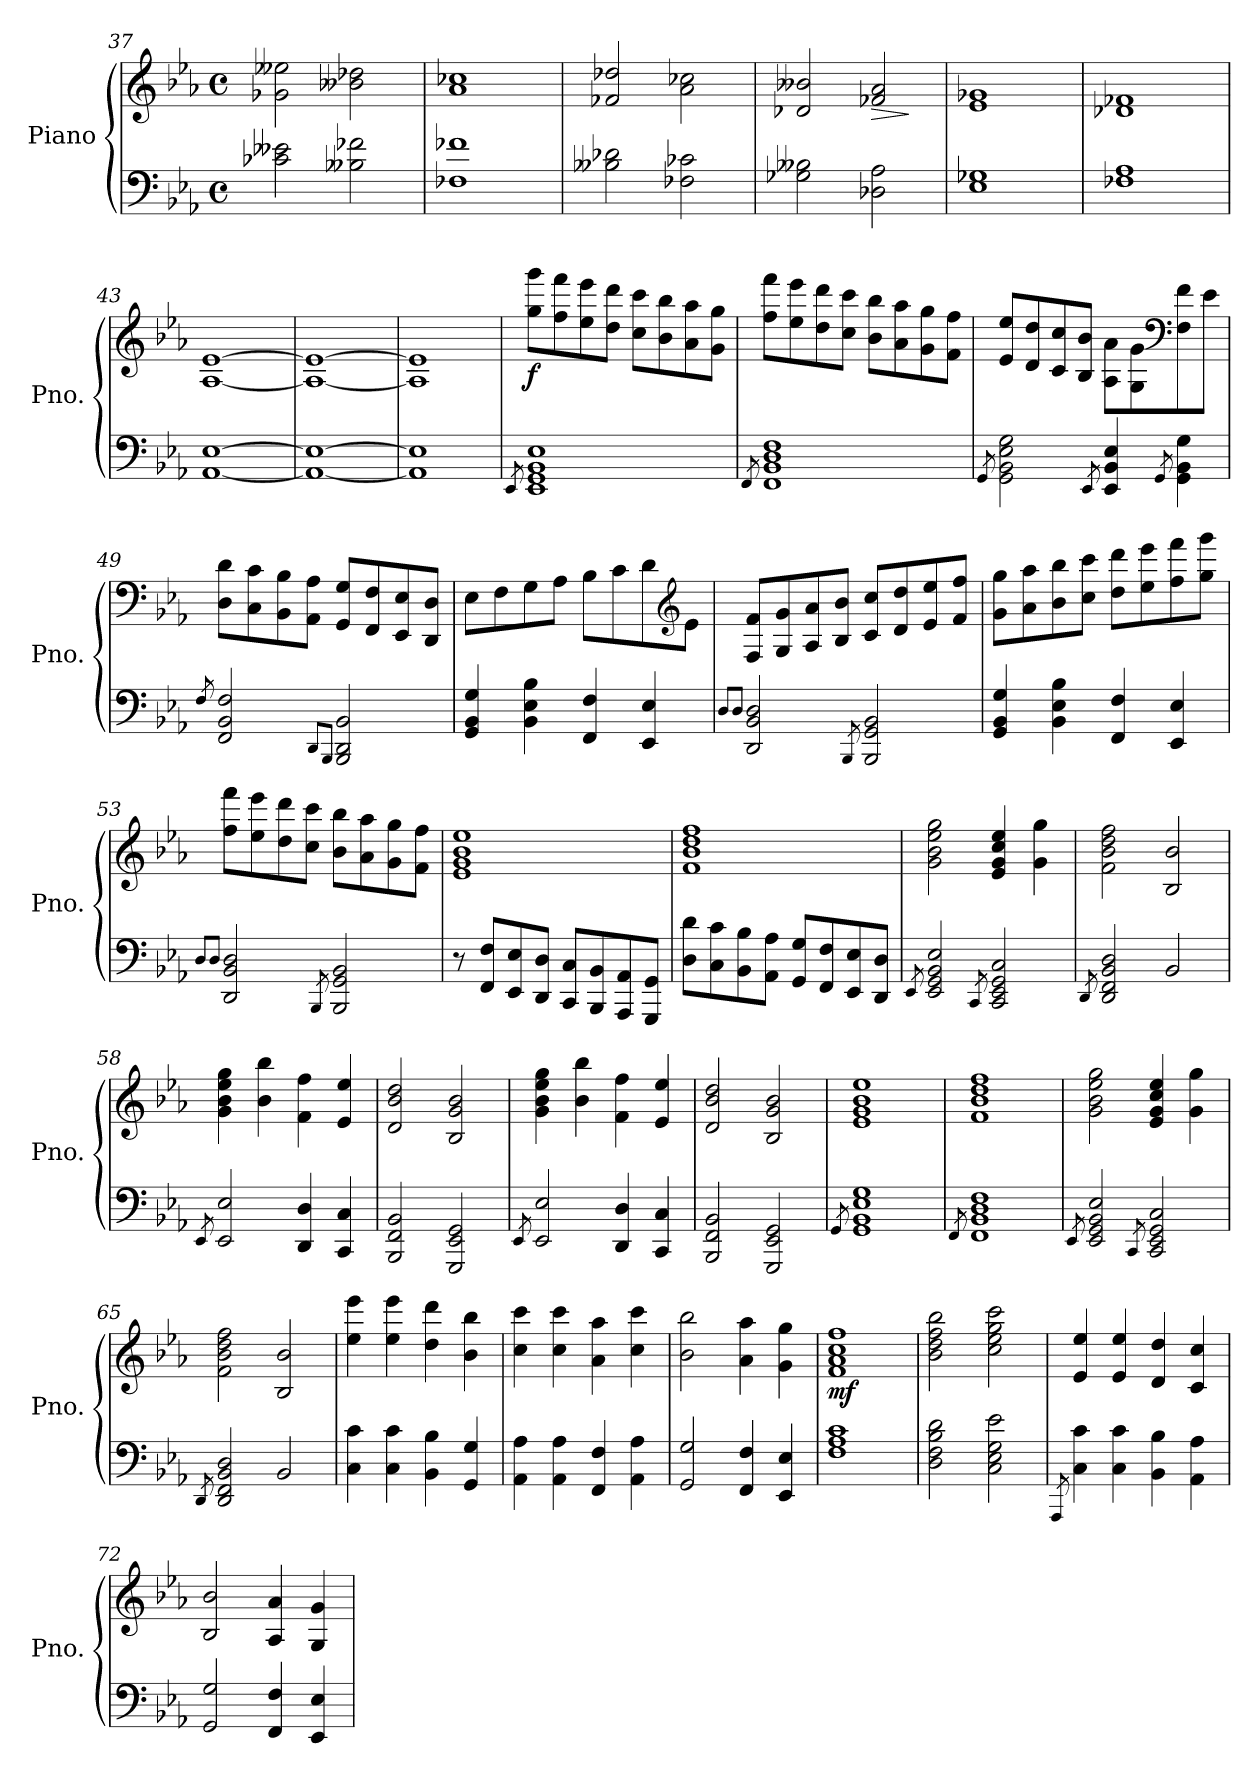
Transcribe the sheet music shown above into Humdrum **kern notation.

**kern	**kern	**dynam
*part1	*part1	*part1
*staff2	*staff1	*staff1/2
*I"Piano	*	*
*I'Pno.	*	*
*clefF4	*clefG2	*
*k[b-e-a-]	*k[b-e-a-]	*
*M4/4	*M4/4	*
*met(c)	*met(c)	*
=37	=37	=37
2c-X\ 2e--X\	2g-X\ 2ee--X\	.
2B--X\ 2f-X\	2b--X\ 2dd-X\	.
=38	=38	=38
1F-X 1f-X	1a- 1cc-X	.
=39	=39	=39
2B--X\ 2d-X\	2f-X/ 2dd-X/	.
2F-X\ 2c-X\	2a-\ 2cc-X\	.
=40	=40	=40
2G-X\ 2B--X\	2d-X/ 2b--X/	.
!	!	!LO:HP:b
2D-X\ 2A-\	2f-X/ 2a-/	>
.	.	]
=41	=41	=41
1E- 1G-X	1e- 1g-X	.
=42	=42	=42
1F-X 1A-	1d-X 1f-X	.
=43	=43	=43
[1AA- [1E-	[1A- [1e-	.
=44	=44	=44
1AA-_ 1E-_	1A-_ 1e-_	.
=45	=45	=45
1AA-] 1E-]	1A-] 1e-]	.
!!LO:PB:g=z
=46	=46	=46
8qEE-/	.	.
!	!	!LO:DY:b
1EE- 1GG 1BB- 1E-	8gg\ 8ggg\L	f
.	8ff\ 8fff\	.
.	8ee-\ 8eee-\	.
.	8dd\ 8ddd\J	.
.	8cc\ 8ccc\L	.
.	8b-\ 8bb-\	.
.	8a-\ 8aa-\	.
.	8g\ 8gg\J	.
=47	=47	=47
8qFF/	.	.
1FF 1BB- 1D 1F	8ff\ 8fff\L	.
.	8ee-\ 8eee-\	.
.	8dd\ 8ddd\	.
.	8cc\ 8ccc\J	.
.	8b-\ 8bb-\L	.
.	8a-\ 8aa-\	.
.	8g\ 8gg\	.
.	8f\ 8ff\J	.
=48	=48	=48
8qGG/	.	.
2GG\ 2BB-\ 2E-\ 2G\	8e-/ 8ee-/L	.
.	8d/ 8dd/	.
.	8c/ 8cc/	.
.	8B-/ 8b-/J	.
8qEE-/	.	.
4EE-/ 4BB-/ 4E-/	8A-\ 8a-\L	.
.	8G\ 8g\	.
8qGG/	.	.
*	*clefF4	*
4GG\ 4BB-\ 4G\	8F\ 8f\	.
.	8e-\J	.
!!LO:LB:g=z
=49	=49	=49
8qF/	.	.
2FF/ 2BB-/ 2F/	8D\ 8d\L	.
.	8C\ 8c\	.
.	8BB-\ 8B-\	.
.	8AA-\ 8A-\J	.
8qDD/L	.	.
8qBBB-/J	.	.
2BBB-/ 2DD/ 2BB-/	8GG/ 8G/L	.
.	8FF/ 8F/	.
.	8EE-/ 8E-/	.
.	8DD/ 8D/J	.
=50	=50	=50
4GG/ 4BB-/ 4G/	8E-\L	.
.	8F\	.
4BB-\ 4E-\ 4B-\	8G\	.
.	8A-\J	.
4FF/ 4F/	8B-\L	.
.	8c\	.
4EE-/ 4E-/	8d\	.
*	*clefG2	*
.	8e-\J	.
=51	=51	=51
8qD/L	.	.
8qD/J	.	.
2DD/ 2BB-/ 2D/	8F/ 8f/L	.
.	8G/ 8g/	.
.	8A-/ 8a-/	.
.	8B-/ 8b-/J	.
8qBBB-/	.	.
2BBB-/ 2GG/ 2BB-/	8c/ 8cc/L	.
.	8d/ 8dd/	.
.	8e-/ 8ee-/	.
.	8f/ 8ff/J	.
!!LO:LB:g=z
=52	=52	=52
4GG/ 4BB-/ 4G/	8g\ 8gg\L	.
.	8a-\ 8aa-\	.
4BB-\ 4E-\ 4B-\	8b-\ 8bb-\	.
.	8cc\ 8ccc\J	.
4FF/ 4F/	8dd\ 8ddd\L	.
.	8ee-\ 8eee-\	.
4EE-/ 4E-/	8ff\ 8fff\	.
.	8gg\ 8ggg\J	.
=53	=53	=53
8qD/L	.	.
8qD/J	.	.
2DD/ 2BB-/ 2D/	8ff\ 8fff\L	.
.	8ee-\ 8eee-\	.
.	8dd\ 8ddd\	.
.	8cc\ 8ccc\J	.
8qBBB-/	.	.
2BBB-/ 2GG/ 2BB-/	8b-\ 8bb-\L	.
.	8a-\ 8aa-\	.
.	8g\ 8gg\	.
.	8f\ 8ff\J	.
=54	=54	=54
8r	1e- 1g 1b- 1ee-	.
8FF/ 8F/L	.	.
8EE-/ 8E-/	.	.
8DD/ 8D/J	.	.
8CC/ 8C/L	.	.
8BBB-/ 8BB-/	.	.
8AAA-/ 8AA-/	.	.
8GGG/ 8GG/J	.	.
=55	=55	=55
8D\ 8d\L	1f 1b- 1dd 1ff	.
8C\ 8c\	.	.
8BB-\ 8B-\	.	.
8AA-\ 8A-\J	.	.
8GG/ 8G/L	.	.
8FF/ 8F/	.	.
8EE-/ 8E-/	.	.
8DD/ 8D/J	.	.
!!LO:LB:g=z
=56	=56	=56
8qEE-/	.	.
2EE-/ 2GG/ 2BB-/ 2E-/	2g\ 2b-\ 2ee-\ 2gg\	.
8qCC/	.	.
2CC/ 2EE-/ 2GG/ 2C/	4e-/ 4g/ 4cc/ 4ee-/	.
.	4g\ 4gg\	.
=57	=57	=57
8qDD/	.	.
2DD/ 2FF/ 2BB-/ 2D/	2f\ 2b-\ 2dd\ 2ff\	.
2BB-/	2B-/ 2b-/	.
=58	=58	=58
8qEE-/	.	.
2EE-/ 2E-/	4g\ 4b-\ 4ee-\ 4gg\	.
.	4b-\ 4bb-\	.
4DD/ 4D/	4f\ 4ff\	.
4CC/ 4C/	4e-/ 4ee-/	.
=59	=59	=59
2BBB-/ 2FF/ 2BB-/	2d/ 2b-/ 2dd/	.
2GGG/ 2EE-/ 2GG/	2B-/ 2g/ 2b-/	.
=60	=60	=60
8qEE-/	.	.
2EE-/ 2E-/	4g\ 4b-\ 4ee-\ 4gg\	.
.	4b-\ 4bb-\	.
4DD/ 4D/	4f\ 4ff\	.
4CC/ 4C/	4e-/ 4ee-/	.
=61	=61	=61
2BBB-/ 2FF/ 2BB-/	2d/ 2b-/ 2dd/	.
2GGG/ 2EE-/ 2GG/	2B-/ 2g/ 2b-/	.
=62	=62	=62
8qGG/	.	.
1GG 1BB- 1E- 1G	1e- 1g 1b- 1ee-	.
=63	=63	=63
8qFF/	.	.
1FF 1BB- 1D 1F	1f 1b- 1dd 1ff	.
!!LO:LB:g=z
=64	=64	=64
8qEE-/	.	.
2EE-/ 2GG/ 2BB-/ 2E-/	2g\ 2b-\ 2ee-\ 2gg\	.
8qCC/	.	.
2CC/ 2EE-/ 2GG/ 2C/	4e-/ 4g/ 4cc/ 4ee-/	.
.	4g\ 4gg\	.
=65	=65	=65
8qDD/	.	.
2DD/ 2FF/ 2BB-/ 2D/	2f\ 2b-\ 2dd\ 2ff\	.
2BB-/	2B-/ 2b-/	.
=66	=66	=66
4C\ 4c\	4ee-\ 4eee-\	.
4C\ 4c\	4ee-\ 4eee-\	.
4BB-\ 4B-\	4dd\ 4ddd\	.
4GG/ 4G/	4b-\ 4bb-\	.
=67	=67	=67
4AA-\ 4A-\	4cc\ 4ccc\	.
4AA-\ 4A-\	4cc\ 4ccc\	.
4FF/ 4F/	4a-\ 4aa-\	.
4AA-\ 4A-\	4cc\ 4ccc\	.
=68	=68	=68
2GG/ 2G/	2b-\ 2bb-\	.
4FF/ 4F/	4a-\ 4aa-\	.
4EE-/ 4E-/	4g\ 4gg\	.
=69	=69	=69
!	!	!LO:DY:b
1F 1A- 1c	1f 1a- 1cc 1ff	mf
=70	=70	=70
2D\ 2F\ 2B-\ 2d\	2b-\ 2dd\ 2ff\ 2bb-\	.
2C\ 2E-\ 2G\ 2e-\	2cc\ 2ee-\ 2gg\ 2ccc\	.
=71	=71	=71
8qAAA-/	.	.
4C\ 4c\	4e-/ 4ee-/	.
4C\ 4c\	4e-/ 4ee-/	.
4BB-\ 4B-\	4d/ 4dd/	.
4AA-\ 4A-\	4c/ 4cc/	.
!!LO:LB:g=z
=72	=72	=72
2GG/ 2G/	2B-/ 2b-/	.
4FF/ 4F/	4A-/ 4a-/	.
4EE-/ 4E-/	4G/ 4g/	.
=	=	=
*-	*-	*-
